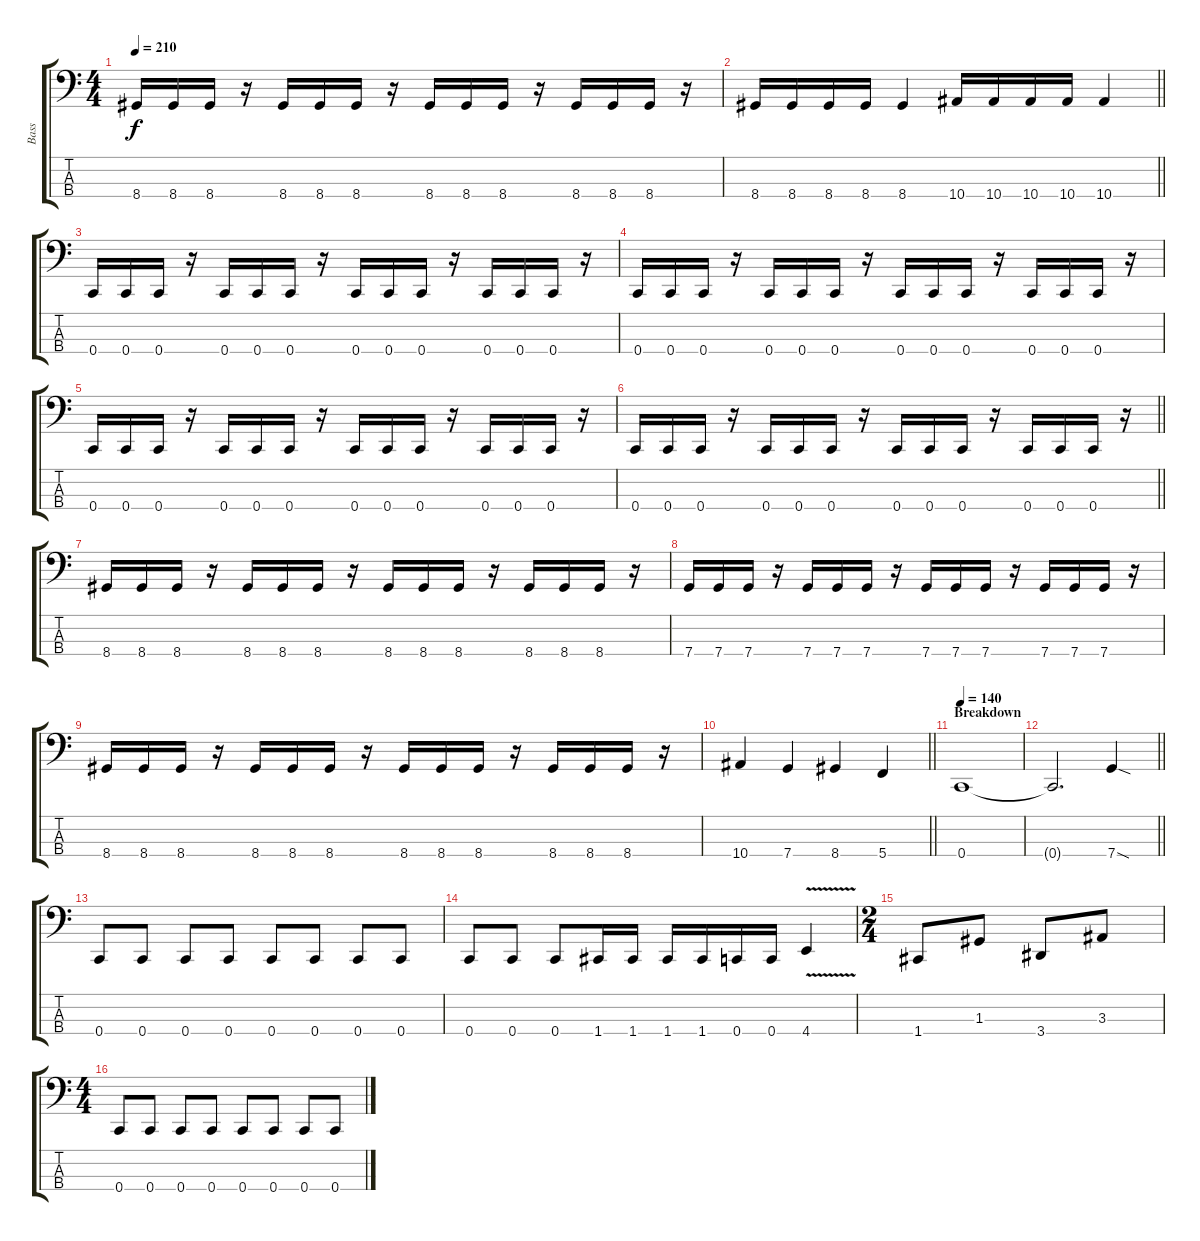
\track ("Bass" "Bass") {instrument electricbasspick}
\staff {score tabs}
\tuning (F2 C2 G1 C1) {hide}
\ts (4 4)
\tempo 210
\clef f4
\ks c
8.4.16{dy f} 8.4.16 8.4.16 r.16 8.4.16 8.4.16 8.4.16 r.16 8.4.16 8.4.16 8.4.16 r.16 8.4.16 8.4.16 8.4.16 r.16 |
\barLineRight lightlight
8.4.16 8.4.16 8.4.16 8.4.16 8.4.4 10.4.16 10.4.16 10.4.16 10.4.16 10.4.4 |
0.4.16 0.4.16 0.4.16 r.16 0.4.16 0.4.16 0.4.16 r.16 0.4.16 0.4.16 0.4.16 r.16 0.4.16 0.4.16 0.4.16 r.16 |
0.4.16 0.4.16 0.4.16 r.16 0.4.16 0.4.16 0.4.16 r.16 0.4.16 0.4.16 0.4.16 r.16 0.4.16 0.4.16 0.4.16 r.16 |
0.4.16 0.4.16 0.4.16 r.16 0.4.16 0.4.16 0.4.16 r.16 0.4.16 0.4.16 0.4.16 r.16 0.4.16 0.4.16 0.4.16 r.16 |
\barLineRight lightlight
0.4.16 0.4.16 0.4.16 r.16 0.4.16 0.4.16 0.4.16 r.16 0.4.16 0.4.16 0.4.16 r.16 0.4.16 0.4.16 0.4.16 r.16 |
8.4.16 8.4.16 8.4.16 r.16 8.4.16 8.4.16 8.4.16 r.16 8.4.16 8.4.16 8.4.16 r.16 8.4.16 8.4.16 8.4.16 r.16 |
7.4.16 7.4.16 7.4.16 r.16 7.4.16 7.4.16 7.4.16 r.16 7.4.16 7.4.16 7.4.16 r.16 7.4.16 7.4.16 7.4.16 r.16 |
8.4.16 8.4.16 8.4.16 r.16 8.4.16 8.4.16 8.4.16 r.16 8.4.16 8.4.16 8.4.16 r.16 8.4.16 8.4.16 8.4.16 r.16 |
\barLineRight lightlight
10.4.4 7.4.4 8.4.4 5.4.4 |
\section ("" "Breakdown")
\tempo 140
0.4.1 |
\barLineRight lightlight
0.4{t}.2{d} 7.4{sod}.4 |
0.4.8 0.4.8 0.4.8 0.4.8 0.4.8 0.4.8 0.4.8 0.4.8 |
0.4.8 0.4.8 0.4.8 1.4.16 1.4.16 1.4.16 1.4.16 0.4.16 0.4.16 4.4{v}.4 |
\ts (2 4)
1.4.8 1.3.8 3.4.8 3.3.8 |
\ts (4 4)
0.4.8 0.4.8 0.4.8 0.4.8 0.4.8 0.4.8 0.4.8 0.4.8
